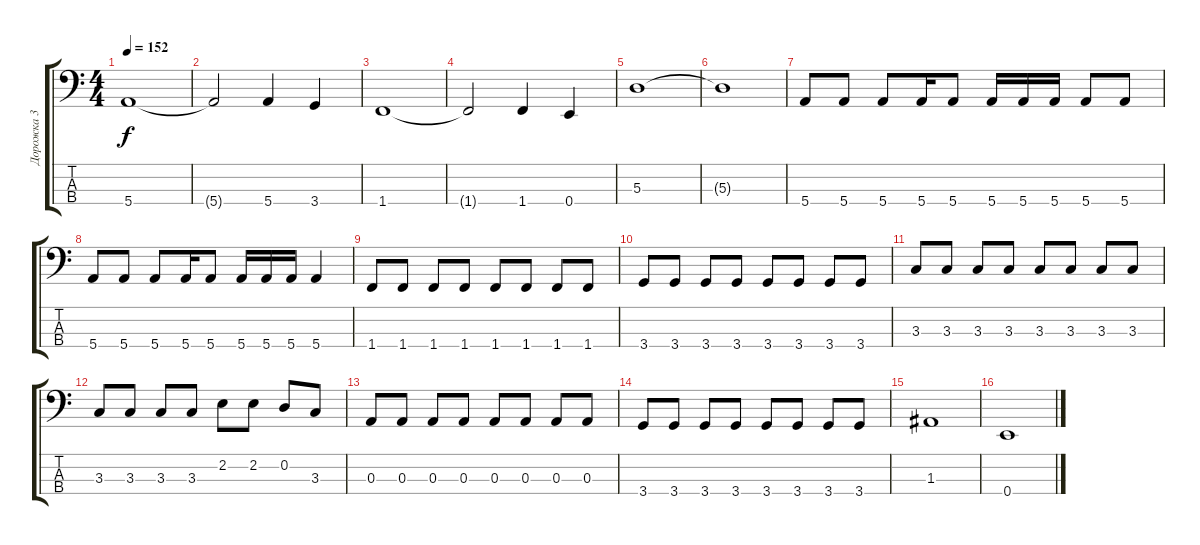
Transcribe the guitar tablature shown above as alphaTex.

\track ("Дорожка 3" "Дорожка 3") {instrument electricbassfinger}
\staff {score tabs}
\tuning (G2 D2 A1 E1) {hide}
\ts (4 4)
\tempo 152
\clef f4
\ks c
5.4.1{dy f} |
5.4{t}.2 5.4.4 3.4.4 |
1.4.1 |
1.4{t}.2 1.4.4 0.4.4 |
5.3.1 |
5.3{t}.1 |
5.4.8 5.4.8 5.4.8 5.4.16 5.4.8 5.4.16 5.4.16 5.4.16 5.4.8 5.4.8 |
5.4.8 5.4.8 5.4.8 5.4.16 5.4.8 5.4.16 5.4.16 5.4.16 5.4.4 |
1.4.8 1.4.8 1.4.8 1.4.8 1.4.8 1.4.8 1.4.8 1.4.8 |
3.4.8 3.4.8 3.4.8 3.4.8 3.4.8 3.4.8 3.4.8 3.4.8 |
3.3.8 3.3.8 3.3.8 3.3.8 3.3.8 3.3.8 3.3.8 3.3.8 |
3.3.8 3.3.8 3.3.8 3.3.8 2.2.8 2.2.8 0.2.8 3.3.8 |
0.3.8 0.3.8 0.3.8 0.3.8 0.3.8 0.3.8 0.3.8 0.3.8 |
3.4.8 3.4.8 3.4.8 3.4.8 3.4.8 3.4.8 3.4.8 3.4.8 |
1.3.1 |
0.4.1
